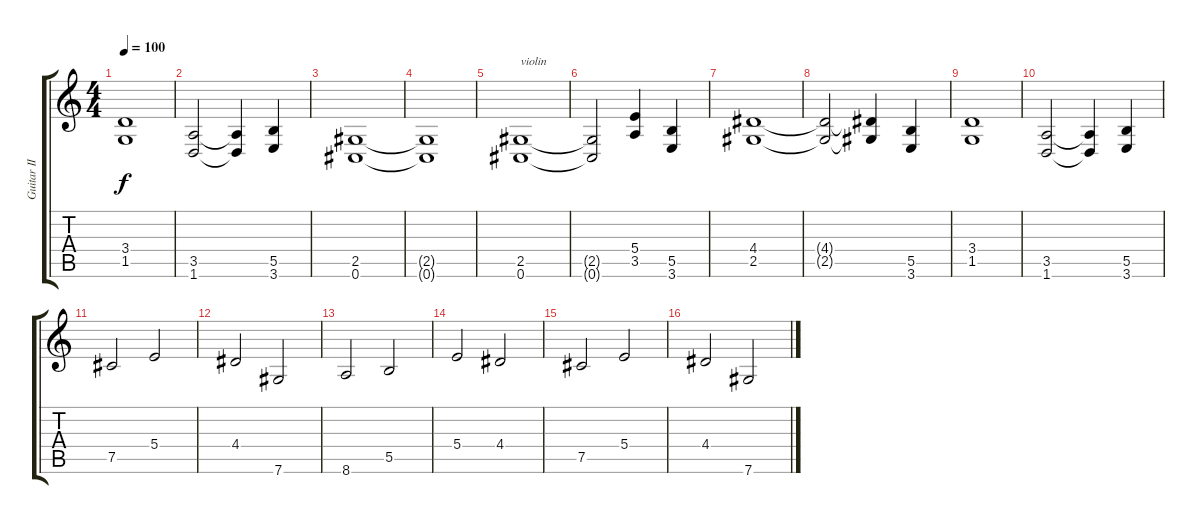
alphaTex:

\track ("Guitar II" "Guitar II") {instrument distortionguitar}
\staff {score tabs}
\tuning (Db4 Ab3 E3 B2 Gb2 Db2) {hide}
\ts (4 4)
\tempo 100
\clef g2
\ks c
(3.4 1.5).1{dy f} |
(3.5 1.6).2 (3.5{t} 1.6{t}).4 (5.5 3.6).4 |
(2.5 0.6).1 |
(2.5{t} 0.6{t}).1 |
(2.5 0.6).1{txt "violin"} |
(2.5{t} 0.6{t}).2 (5.4 3.5).4 (5.5 3.6).4 |
(4.4 2.5).1 |
(4.4{t} 2.5{t}).2 (4.4{t} 2.5{t}).4 (5.5 3.6).4 |
(3.4 1.5).1 |
(3.5 1.6).2 (3.5{t} 1.6{t}).4 (5.5 3.6).4 |
7.5.2 5.4.2 |
4.4.2 7.6.2 |
8.6.2 5.5.2 |
5.4.2 4.4.2 |
7.5.2 5.4.2 |
4.4.2 7.6.2
